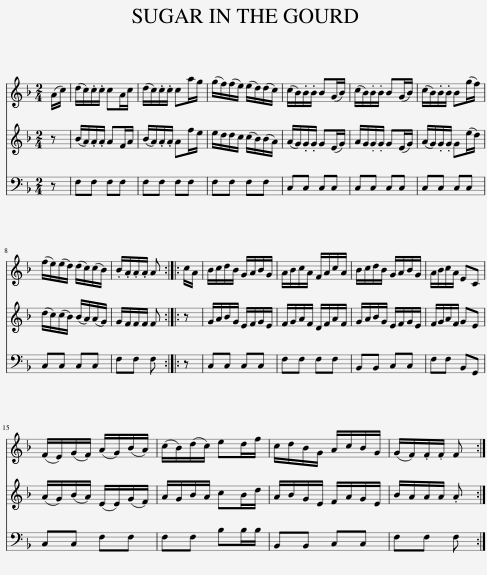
X:1
%%score 1 2 3
L:1/8
M:2/4
I:linebreak $
K:F
V:1 treble
V:2 treble
V:3 bass
V:1
 (A/c/) | (d/c/).c/.c/ cA/c/ | (d/c/).c/.c/ ca/g/ | (g/f/)(f/e/) (e/d/)(d/c/) | (c/B/).B/.B/ B(G/B/) | %5
 (c/B/).B/.B/ B(G/B/) | (c/B/).B/.B/ B(g/f/) |$ (f/e/)(e/d/) (d/c/)(c/B/) | .B/.A/.A/.A/ A :: c/A/ | %10
 B/c/d/B/ G/A/B/G/ | A/B/c/A/ F/A/c/A/ | B/c/d/B/ G/A/B/G/ | A/B/c/A/ EC |$ (F/E/)(G/F/) (A/G/)(B/A/) | %15
 (c/B/)(d/c/) ed/f/ | c/d/B/G/ A/c/B/G/ | (G/F/).F/.F/ F :| %18
V:2
 z | (B/A/).A/.A/ AF/A/ | (B/A/).A/.A/ Af/e/ | e/d/d/c/ (c/B/)(B/A/) | (A/G/).G/.G/ G(E/G/) | %5
 A/G/.G/.G/ G(E/G/) | (A/G/).G/.G/ G(e/d/) |$ (d/c/)(c/B/) (B/A/)(A/G/) | G/F/F/F/ F :: z | %10
 G/A/B/G/ E/F/G/E/ | F/G/A/F/ D/F/A/F/ | G/A/B/G/ E/F/G/E/ | F/G/A/F/ GE |$ (A/G/)(B/A/) (E/E/)(G/F/) | %15
 A/G/B/A/ cB/d/ | A/B/G/E/ F/A/G/E/ | B/A/A/A/ .A :| %18
V:3
 z | F,F, F,F, | F,F, F,F, | F,F, F,F, | C,C, C,C, | %5
 C,C, C,C, | C,C, C,C, |$ C,C, C,C, | F,F, F, :: z | %10
 C,C, C,C, | F,F, F,F, | B,,B,, C,C, | F,F, B,,G,, |$ C,C, F,F, | %15
 F,F, B,B,/B,/ | B,,B,, C,C, | F,F, F, :| %18
